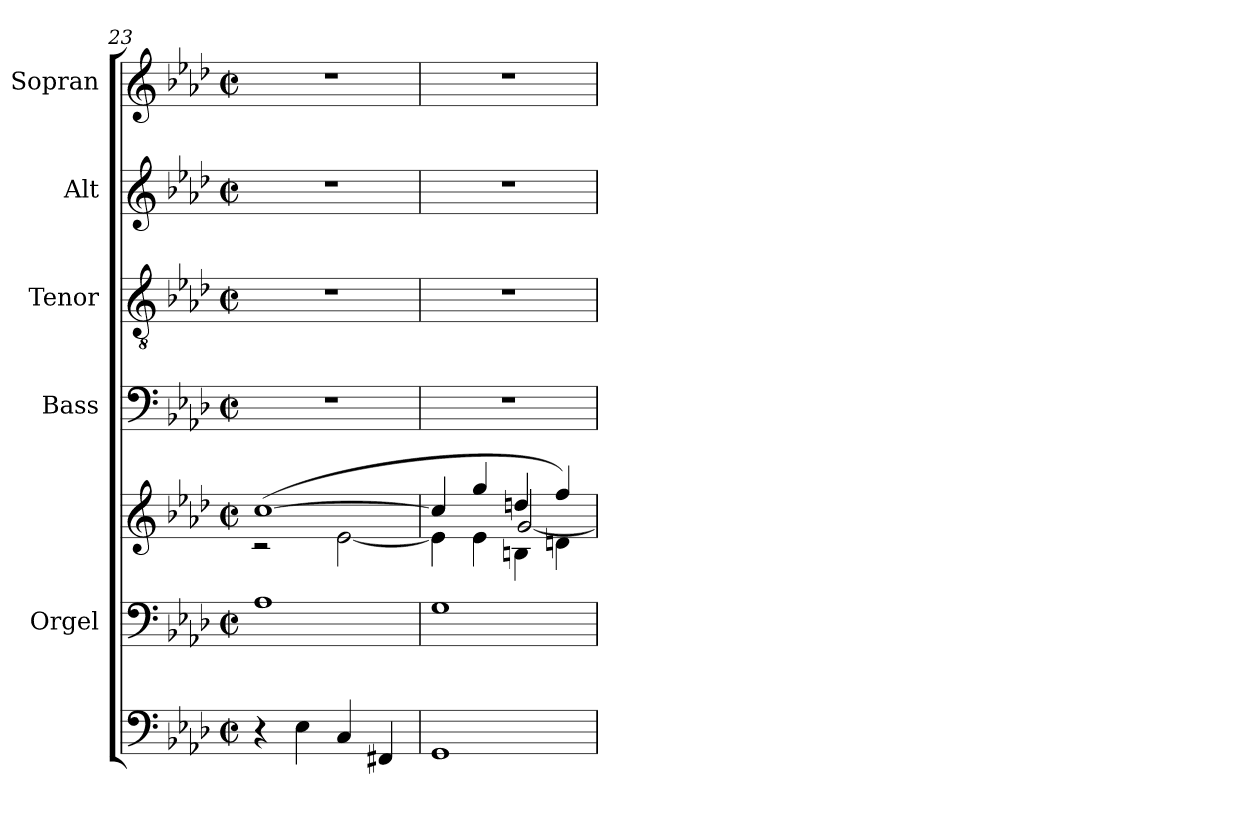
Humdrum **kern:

**kern	**kern	**kern	**kern	**kern	**kern	**kern
*part6	*part5	*part5	*part4	*part3	*part2	*part1
*staff7	*staff6	*staff5	*staff4	*staff3	*staff2	*staff1
*	*I"Orgel	*	*I"Bass	*I"Tenor	*I"Alt	*I"Sopran
*	*I'Org.	*	*I'B	*I'T	*I'A	*I'S
*clefF4	*clefF4	*clefG2	*clefF4	*clefGv2	*clefG2	*clefG2
*ITrd7c12	*	*	*	*	*	*
*k[b-e-a-d-]	*k[b-e-a-d-]	*k[b-e-a-d-]	*k[b-e-a-d-]	*k[b-e-a-d-]	*k[b-e-a-d-]	*k[b-e-a-d-]
*A-:	*A-:	*A-:	*A-:	*A-:	*A-:	*A-:
*M2/2	*M2/2	*M2/2	*M2/2	*M2/2	*M2/2	*M2/2
*met(c|)	*met(c|)	*met(c|)	*met(c|)	*met(c|)	*met(c|)	*met(c|)
=23	=23	=23	=23	=23	=23	=23
*	*	*^	*	*	*	*
4r	1A-	(>[>1cc	2rc	1r	1r	1r	1r
4EE-\	.	.	.	.	.	.	.
4CC/	.	.	[<2e-\	.	.	.	.
4FFF#X/	.	.	.	.	.	.	.
=24	=24	=24	=24	=24	=24	=24	=24
*	*	*	*^	*	*	*	*
1GGG	1G	4cc/]	4e-\]	2ryy	1r	1r	1r	1r
.	.	4gg/	4e-\	.	.	.	.	.
.	.	4ddn/	[>2g/	4Bn\	.	.	.	.
.	.	4ff/)	.	4d\	.	.	.	.
*	*	*v	*v	*v	*	*	*	*
=	=	=	=	=	=	=
*-	*-	*-	*-	*-	*-	*-
